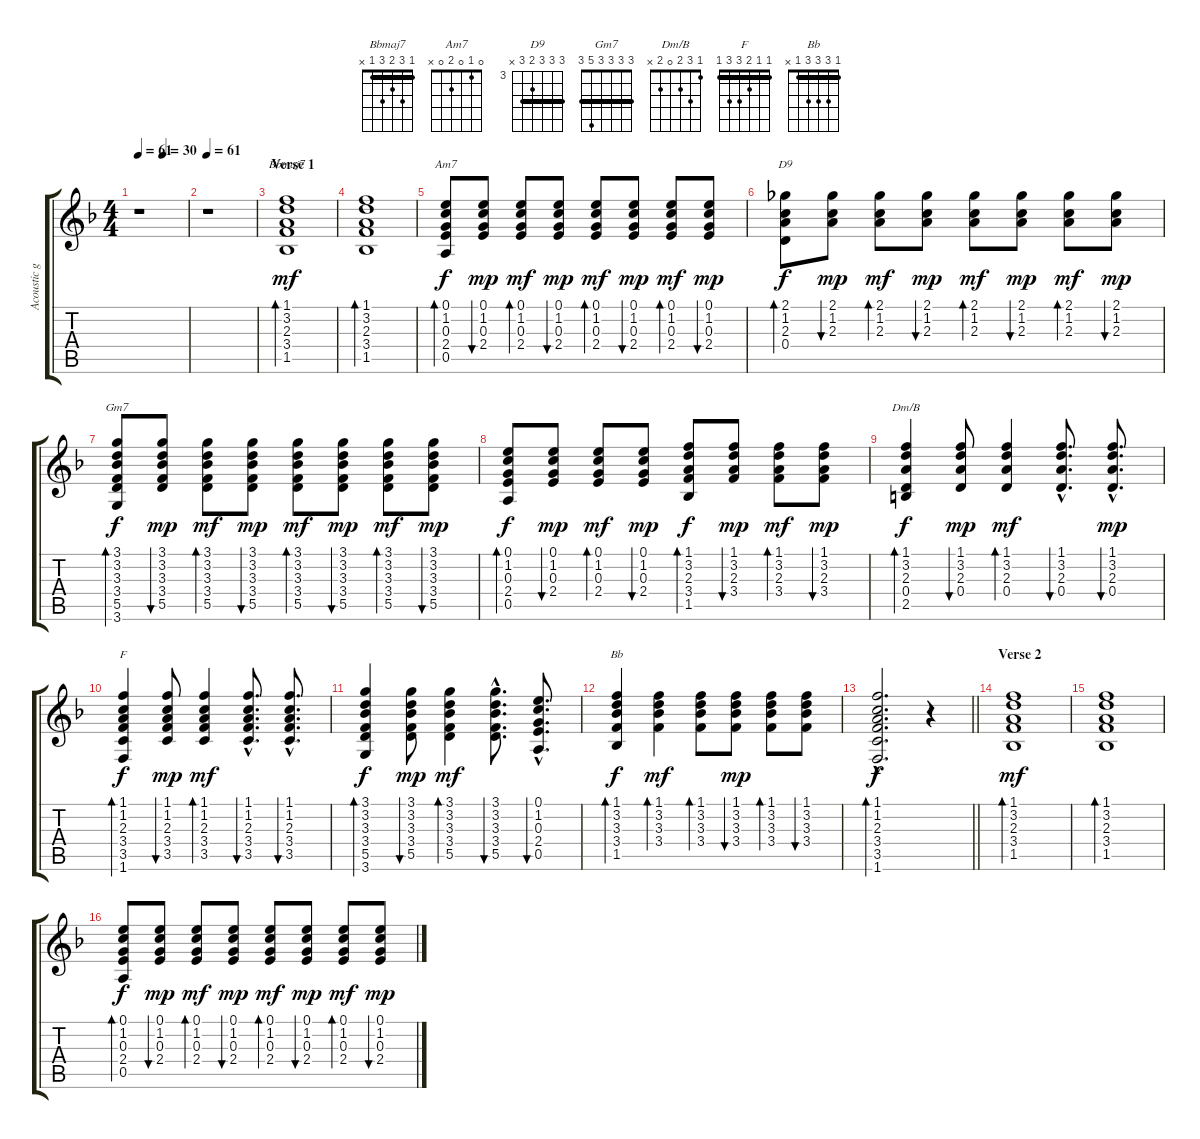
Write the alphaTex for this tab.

\track ("Acoustic guitar" "Acoustic g") {instrument acousticguitarsteel}
\staff {score tabs}
\tuning (E4 B3 G3 D3 A2 E2) {hide}
\chord ("Bbmaj7" 1 3 2 3 1 x) {barre 1}
\chord ("Am7" 0 1 0 2 0 x)
\chord ("D9" 5 5 5 4 5 x) {firstfret 3 barre 5}
\chord ("Gm7" 3 3 3 3 5 3) {barre 3}
\chord ("Dm/B" 1 3 2 0 2 x)
\chord ("F" 1 1 2 3 3 1) {barre 1}
\chord ("Bb" 1 3 3 3 1 x) {barre 1}
\ts (4 4)
\tempo 61
\tempo (30 0.5)
\tempo 61
\clef g2
\ks f
r.1{dy mf instrument acousticguitarsteel} |
\tempo 61
r.1 |
\section ("" "Verse 1")
(1.1 3.2 2.3 3.4 1.5).1{bd 60 ch "Bbmaj7"} |
(1.1 3.2 2.3 3.4 1.5).1{bd 60} |
(0.1 1.2 0.3 2.4 0.5).8{bd 30 ch "Am7" dy f} (0.1 1.2 0.3 2.4).8{bu 30 dy mp} (0.1 1.2 0.3 2.4).8{bd 30 dy mf} (0.1 1.2 0.3 2.4).8{bu 30 dy mp} (0.1 1.2 0.3 2.4).8{bd 30 dy mf} (0.1 1.2 0.3 2.4).8{bu 30 dy mp} (0.1 1.2 0.3 2.4).8{bd 30 dy mf} (0.1 1.2 0.3 2.4).8{bu 30 dy mp} |
(2.1 1.2 2.3 0.4).8{bd 30 ch "D9" dy f} (2.1 1.2 2.3).8{bu 30 dy mp} (2.1 1.2 2.3).8{bd 30 dy mf} (2.1 1.2 2.3).8{bu 30 dy mp} (2.1 1.2 2.3).8{bd 30 dy mf} (2.1 1.2 2.3).8{bu 30 dy mp} (2.1 1.2 2.3).8{bd 30 dy mf} (2.1 1.2 2.3).8{bu 30 dy mp} |
(3.1 3.2 3.3 3.4 5.5 3.6).8{bd 30 ch "Gm7" dy f} (3.1 3.2 3.3 3.4 5.5).8{bu 30 dy mp} (3.1 3.2 3.3 3.4 5.5).8{bd 30 dy mf} (3.1 3.2 3.3 3.4 5.5).8{bu 30 dy mp} (3.1 3.2 3.3 3.4 5.5).8{bd 30 dy mf} (3.1 3.2 3.3 3.4 5.5).8{bu 30 dy mp} (3.1 3.2 3.3 3.4 5.5).8{bd 30 dy mf} (3.1 3.2 3.3 3.4 5.5).8{bu 30 dy mp} |
(0.1 1.2 0.3 2.4 0.5).8{bd 30 dy f} (0.1 1.2 0.3 2.4).8{bu 30 dy mp} (0.1 1.2 0.3 2.4).8{bd 30 dy mf} (0.1 1.2 0.3 2.4).8{bu 30 dy mp} (1.1 3.2 2.3 3.4 1.5).8{bd 30 dy f} (1.1 3.2 2.3 3.4).8{bu 30 dy mp} (1.1 3.2 2.3 3.4).8{bd 30 dy mf} (1.1 3.2 2.3 3.4).8{bu 30 dy mp} |
(1.1 3.2 2.3 0.4 2.5).4{bd 30 ch "Dm/B" dy f} (1.1 3.2 2.3 0.4).8{bu 60 dy mp} (1.1 3.2 2.3 0.4).4{bd 30 dy mf} (1.1{hac} 3.2{hac} 2.3{hac} 0.4{hac}).8{d bu 60} (1.1{hac} 3.2{hac} 2.3{hac} 0.4{hac}).8{d bu 60 dy mp} |
(1.1 1.2 2.3 3.4 3.5 1.6).4{bd 30 ch "F" dy f} (1.1 1.2 2.3 3.4 3.5).8{bu 60 dy mp} (1.1 1.2 2.3 3.4 3.5).4{bd 120 dy mf} (1.1{hac} 1.2{hac} 2.3{hac} 3.4{hac} 3.5{hac}).8{d bu 60} (1.1{hac} 1.2{hac} 2.3{hac} 3.4{hac} 3.5{hac}).8{d bu 60} |
(3.1 3.2 3.3 3.4 5.5 3.6).4{bd 30 dy f} (3.1 3.2 3.3 3.4 5.5).8{bu 60 dy mp} (3.1 3.2 3.3 3.4 5.5).4{bd 30 dy mf} (3.1{hac} 3.2{hac} 3.3{hac} 3.4{hac} 5.5{hac}).8{d bu 60} (0.1{hac} 1.2{hac} 0.3{hac} 2.4{hac} 0.5{hac}).8{d bu 60} |
(1.1 3.2 3.3 3.4 1.5).4{bd 30 ch "Bb" dy f} (1.1 3.2 3.3 3.4).4{bd 30 dy mf} (1.1 3.2 3.3 3.4).8{bd 30} (1.1 3.2 3.3 3.4).8{bu 30 dy mp} (1.1 3.2 3.3 3.4).8{bd 60} (1.1 3.2 3.3 3.4).8{bu 60} |
\barLineRight lightlight
(1.1{hac} 1.2{hac} 2.3{hac} 3.4{hac} 3.5{hac} 1.6{hac}).2{d bd 60 dy f} r.4 |
\section ("" "Verse 2")
(1.1 3.2 2.3 3.4 1.5).1{bd 60 dy mf} |
(1.1 3.2 2.3 3.4 1.5).1{bd 60} |
(0.1 1.2 0.3 2.4 0.5).8{bd 30 dy f} (0.1 1.2 0.3 2.4).8{bu 30 dy mp} (0.1 1.2 0.3 2.4).8{bd 30 dy mf} (0.1 1.2 0.3 2.4).8{bu 30 dy mp} (0.1 1.2 0.3 2.4).8{bd 30 dy mf} (0.1 1.2 0.3 2.4).8{bu 30 dy mp} (0.1 1.2 0.3 2.4).8{bd 30 dy mf} (0.1 1.2 0.3 2.4).8{bu 30 dy mp}
